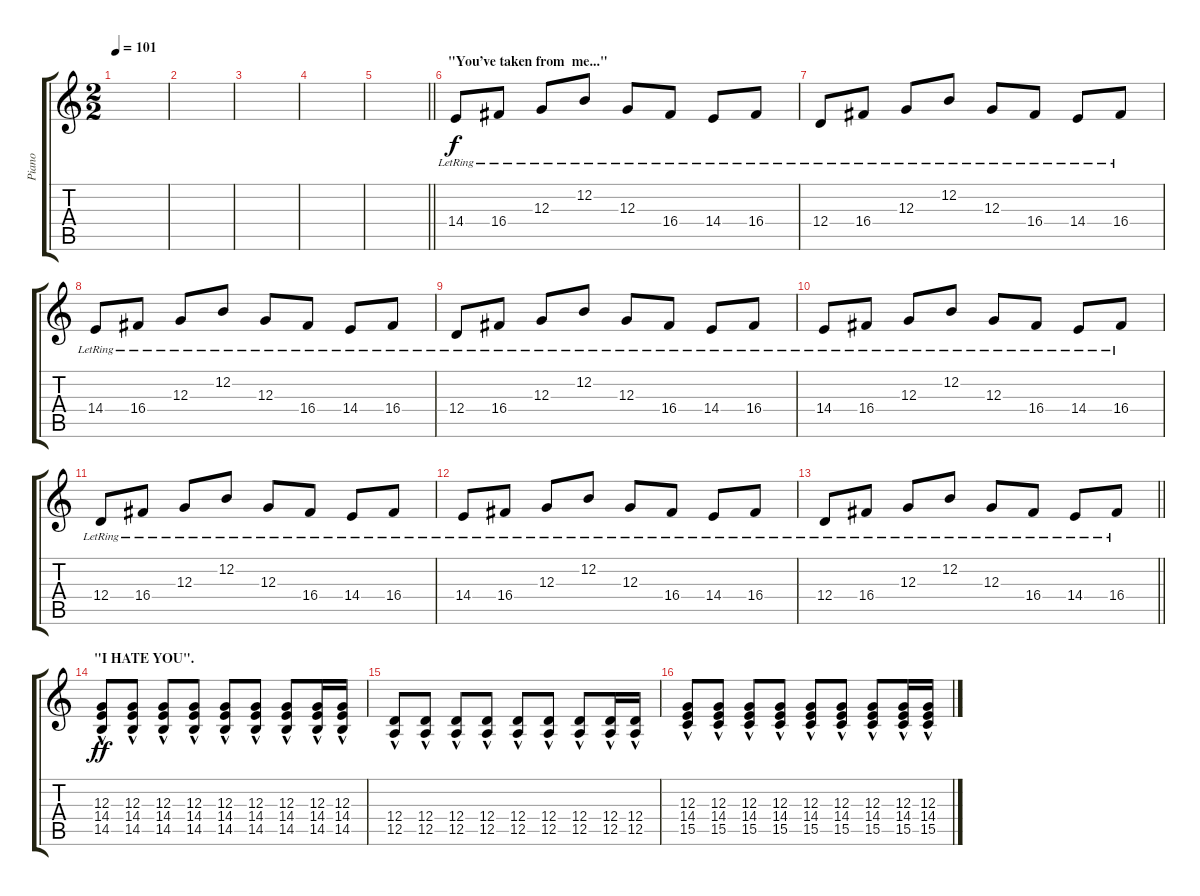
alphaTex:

\track ("Piano" "Piano") {instrument acousticgrandpiano}
\staff {score tabs}
\tuning (E4 B3 G3 D3 A2 E2) {hide}
\ts (2 2)
\tempo 101
\clef g2
\ks c
|
|
|
|
\barLineRight lightlight
|
\section ("" "\"You’ve taken from  me...\"")
14.4{lr}.8{volume 11} 16.4{lr}.8 12.3{lr}.8 12.2{lr}.8 12.3{lr}.8 16.4{lr}.8 14.4{lr}.8 16.4{lr}.8 |
12.4{lr}.8 16.4{lr}.8 12.3{lr}.8 12.2{lr}.8 12.3{lr}.8 16.4{lr}.8 14.4{lr}.8 16.4{lr}.8 |
14.4{lr}.8 16.4{lr}.8 12.3{lr}.8 12.2{lr}.8 12.3{lr}.8 16.4{lr}.8 14.4{lr}.8 16.4{lr}.8 |
12.4{lr}.8 16.4{lr}.8 12.3{lr}.8 12.2{lr}.8 12.3{lr}.8 16.4{lr}.8 14.4{lr}.8 16.4{lr}.8 |
14.4{lr}.8 16.4{lr}.8 12.3{lr}.8 12.2{lr}.8 12.3{lr}.8 16.4{lr}.8 14.4{lr}.8 16.4{lr}.8 |
12.4{lr}.8 16.4{lr}.8 12.3{lr}.8 12.2{lr}.8 12.3{lr}.8 16.4{lr}.8 14.4{lr}.8 16.4{lr}.8 |
14.4{lr}.8 16.4{lr}.8 12.3{lr}.8 12.2{lr}.8 12.3{lr}.8 16.4{lr}.8 14.4{lr}.8 16.4{lr}.8 |
\barLineRight lightlight
12.4{lr}.8 16.4{lr}.8 12.3{lr}.8 12.2{lr}.8 12.3{lr}.8 16.4{lr}.8 14.4{lr}.8 16.4{lr}.8 |
\section ("" "\"I HATE YOU\".")
(12.3{hac} 14.4{hac} 14.5{hac}).8{dy ff volume 16} (12.3{hac} 14.4{hac} 14.5{hac}).8 (12.3{hac} 14.4{hac} 14.5{hac}).8 (12.3{hac} 14.4{hac} 14.5{hac}).8 (12.3{hac} 14.4{hac} 14.5{hac}).8 (12.3{hac} 14.4{hac} 14.5{hac}).8 (12.3{hac} 14.4{hac} 14.5{hac}).8 (12.3{hac} 14.4{hac} 14.5{hac}).16 (12.3{hac} 14.4{hac} 14.5{hac}).16 |
(12.4{hac} 12.5{hac}).8 (12.4{hac} 12.5{hac}).8 (12.4{hac} 12.5{hac}).8 (12.4{hac} 12.5{hac}).8 (12.4{hac} 12.5{hac}).8 (12.4{hac} 12.5{hac}).8 (12.4{hac} 12.5{hac}).8 (12.4{hac} 12.5{hac}).16 (12.4{hac} 12.5{hac}).16 |
(12.3{hac} 14.4{hac} 15.5{hac}).8 (12.3{hac} 14.4{hac} 15.5{hac}).8 (12.3{hac} 14.4{hac} 15.5{hac}).8 (12.3{hac} 14.4{hac} 15.5{hac}).8 (12.3{hac} 14.4{hac} 15.5{hac}).8 (12.3{hac} 14.4{hac} 15.5{hac}).8 (12.3{hac} 14.4{hac} 15.5{hac}).8 (12.3{hac} 14.4{hac} 15.5{hac}).16 (12.3{hac} 14.4{hac} 15.5{hac}).16
